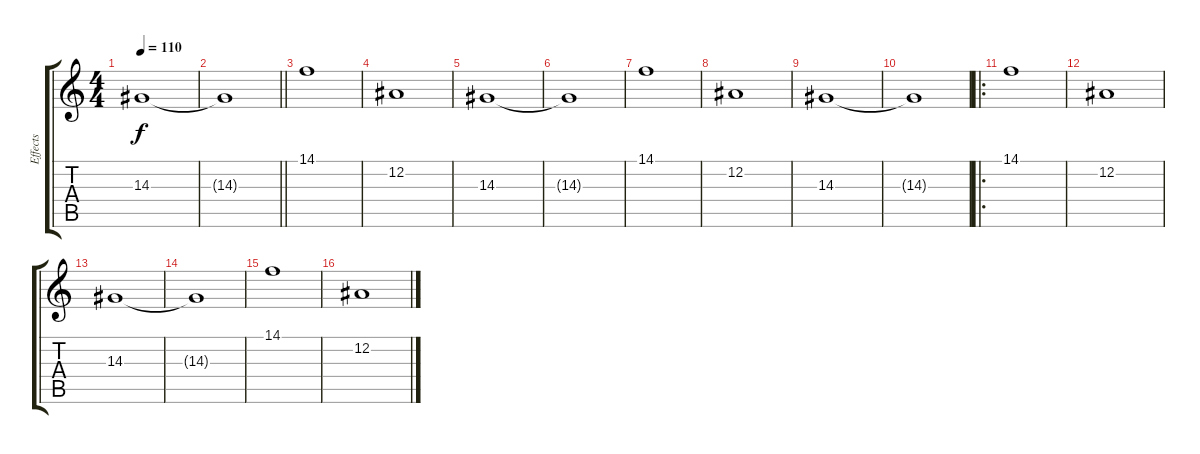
\track ("Effects" "Effects") {instrument fx6goblins}
\staff {score tabs}
\tuning (Eb4 Bb3 Gb3 Db3 Ab2 Eb2) {hide}
\ts (4 4)
\tempo 110
\clef g2
\ks c
14.3.1{dy f} |
\barLineRight lightlight
14.3{t}.1 |
14.1.1{instrument fx6goblins} |
12.2.1 |
14.3.1 |
14.3{t}.1 |
14.1.1{instrument fx6goblins} |
12.2.1 |
14.3.1 |
14.3{t}.1 |
\ro
14.1.1{instrument fx6goblins} |
12.2.1 |
14.3.1 |
14.3{t}.1 |
14.1.1{instrument fx6goblins} |
12.2.1
